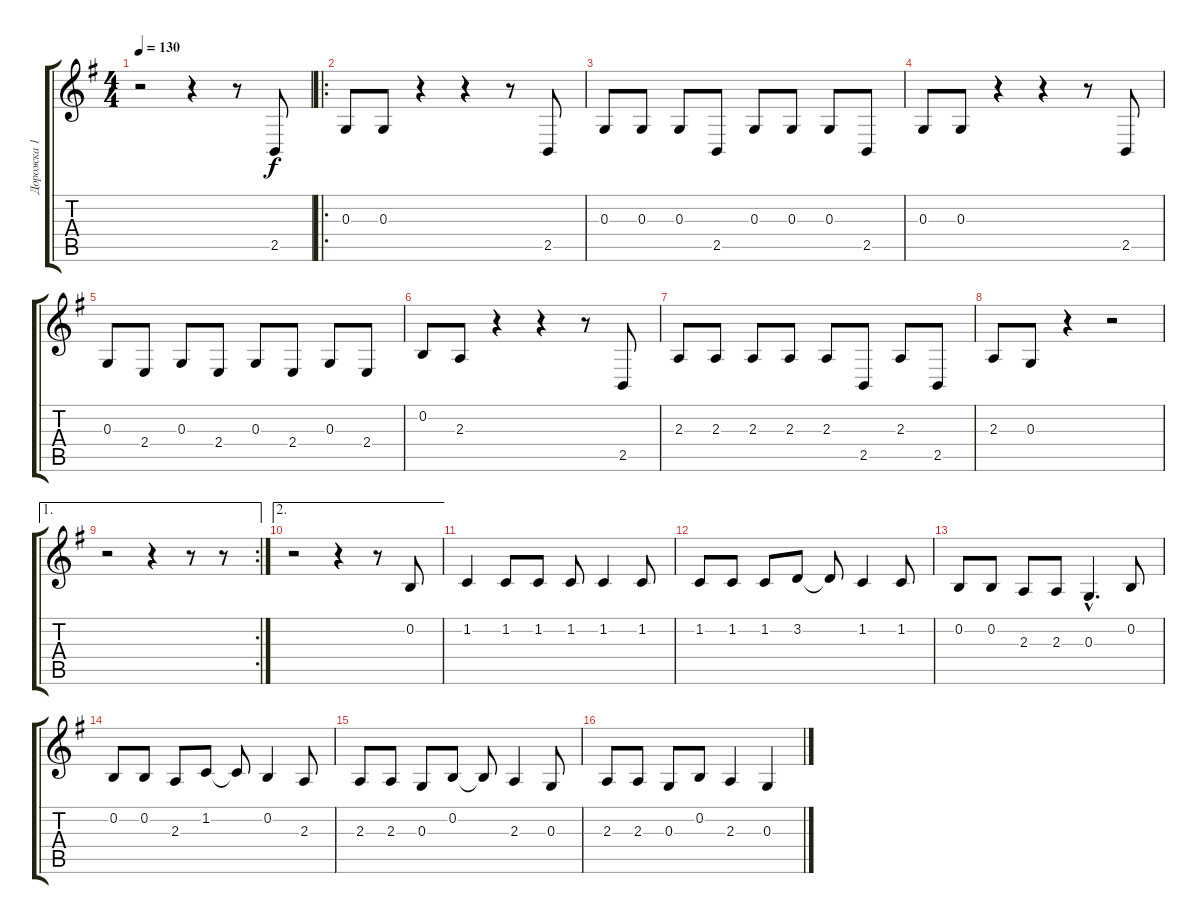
\track ("Дорожка 1" "Дорожка 1") {instrument bassoon}
\staff {score tabs}
\tuning (E4 B3 G3 D3 A2 E2) {hide}
\ts (4 4)
\tempo 130
\clef g2
\ks g
r.2{dy f instrument bassoon} r.4 r.8 2.5.8 |
\ro
0.3.8 0.3.8 r.4 r.4 r.8 2.5.8 |
0.3.8 0.3.8 0.3.8 2.5.8 0.3.8 0.3.8 0.3.8 2.5.8 |
0.3.8 0.3.8 r.4 r.4 r.8 2.5.8 |
0.3.8 2.4.8 0.3.8 2.4.8 0.3.8 2.4.8 0.3.8 2.4.8 |
0.2.8 2.3.8 r.4 r.4 r.8 2.5.8 |
2.3.8 2.3.8 2.3.8 2.3.8 2.3.8 2.5.8 2.3.8 2.5.8 |
2.3.8 0.3.8 r.4 r.2 |
\ae 1
\rc 2
r.2 r.4 r.8 r.8 |
\ae 2
r.2 r.4 r.8 0.2.8 |
1.2.4 1.2.8 1.2.8 1.2.8 1.2.4 1.2.8 |
1.2.8 1.2.8 1.2.8 3.2.8 3.2{t}.8 1.2.4 1.2.8 |
0.2.8 0.2.8 2.3.8 2.3.8 0.3{hac}.4{d} 0.2.8 |
0.2.8 0.2.8 2.3.8 1.2.8 1.2{t}.8 0.2.4 2.3.8 |
2.3.8 2.3.8 0.3.8 0.2.8 0.2{t}.8 2.3.4 0.3.8 |
2.3.8 2.3.8 0.3.8 0.2.8 2.3.4 0.3.4
